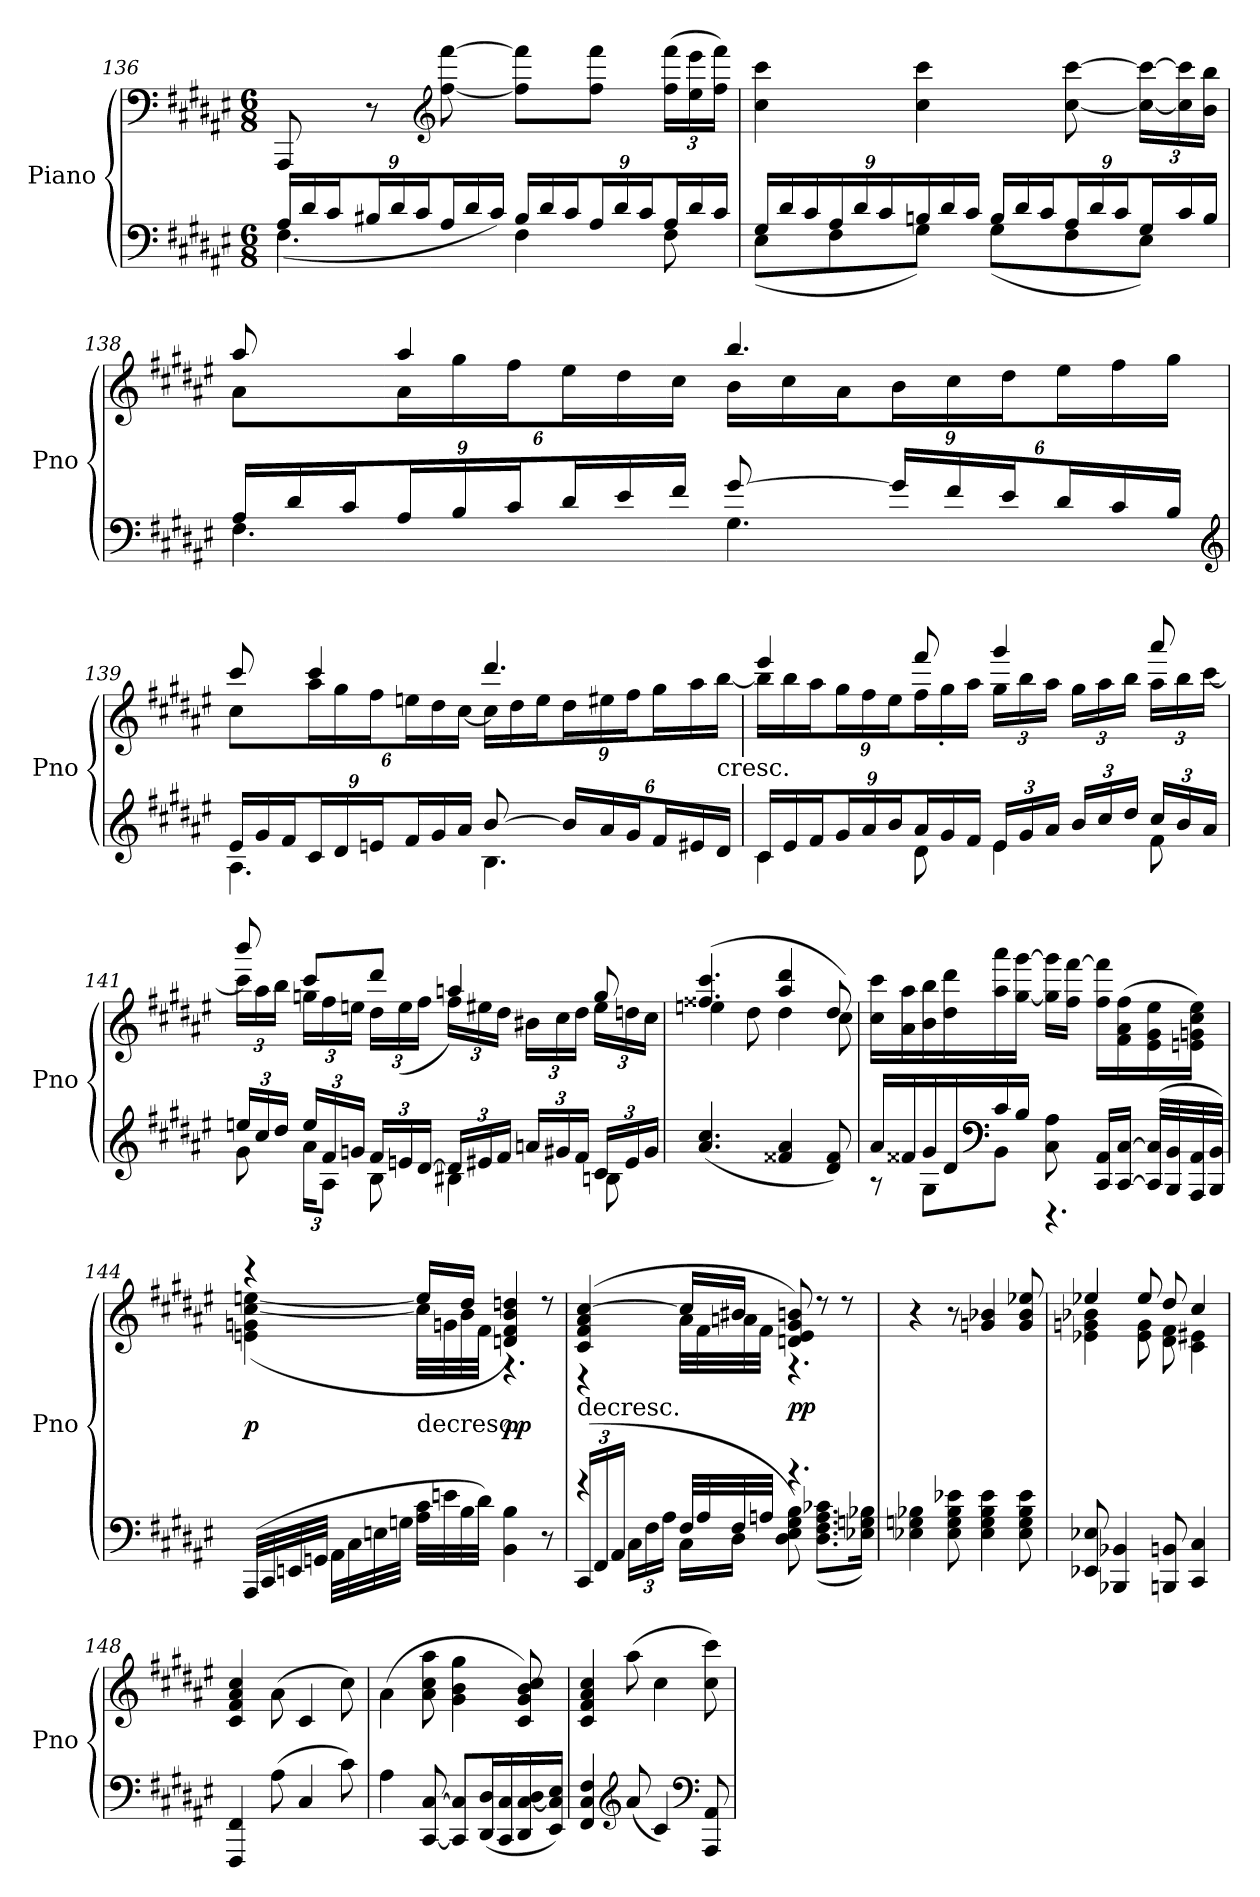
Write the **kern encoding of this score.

**kern	**kern	**dynam
*part1	*part1	*part1
*staff2	*staff1	*staff1/2
*I"Piano	*	*
*I'Pno	*	*
*clefF4	*clefF4	*
*k[f#c#g#d#a#e#]	*k[f#c#g#d#a#e#]	*
*M6/8	*M6/8	*
=136	=136	=136
*^	*	*
24A#/LL	(4.F#\	8AAA#/	.
24d#/	.	.	.
24c#/J	.	.	.
24B#X/L	.	8r	.
24d#/	.	.	.
24c#/J	.	.	.
*	*	*clefG2	*
24A#/L	.	[8ff#\ [8fff#\	.
24d#/	.	.	.
24c#/JJ)	.	.	.
24B#/LL	4F#\	8ff#]\ 8fff#]\L	.
24d#/	.	.	.
24c#/J	.	.	.
24A#/L	.	8ff#\ 8fff#\J	.
24d#/	.	.	.
24c#/J	.	.	.
24A#/L	8F#\	(24ff#\ 24fff#\LL	.
24d#/	.	24ee#\ 24eee#\	.
24c#/JJ	.	24ff#\ 24fff#\JJ)	.
=137	=137	=137	=137
24G#/LL	(8E#\L	4cc#\ 4ccc#\	.
24d#/	.	.	.
24c#/	.	.	.
24A#/	8F#\	.	.
24d#/	.	.	.
24c#/	.	.	.
24Bn/	8G#\J)	4cc#\ 4ccc#\	.
24d#/	.	.	.
24c#/JJ	.	.	.
24B/LL	(8G#\L	.	.
24d#/	.	.	.
24c#/J	.	.	.
24A#/L	8F#\	[8cc#\ [8ccc#\	.
24d#/	.	.	.
24c#/J	.	.	.
24G#/L	8E#\J)	24cc#_\ 24ccc#_\LL	.
24c#/	.	24cc#]\ 24ccc#]\	.
24B/JJ	.	24b\ 24bb\JJ	.
=138	=138	=138	=138
*	*	*^	*
24A#/LL	4.F#\	8aa#/	8a#\L	.
24d#/	.	.	.	.
24c#/J	.	.	.	.
24A#/L	.	4aa#/	24a#\L	.
24B/	.	.	24gg#\	.
24c#/J	.	.	24ff#\J	.
24d#/L	.	.	24ee#\L	.
24e#/	.	.	24dd#\	.
24f#/JJ	.	.	24cc#\JJ	.
[8g#/	4.G#\	4.bb/	24b\LL	.
.	.	.	24cc#\	.
.	.	.	24a#\J	.
24g#/LL]	.	.	24b\L	.
24f#/	.	.	24cc#\	.
24e#/J	.	.	24dd#\J	.
24d#/L	.	.	24ee#\L	.
24c#/	.	.	24ff#\	.
24B/JJ	.	.	24gg#\JJ	.
*clefG2	*	*	*	*
=139	=139	=139	=139	=139
24e#/LL	4.A#\	8ccc#/	8cc#\L	.
24g#/	.	.	.	.
24f#/J	.	.	.	.
24c#/L	.	4ccc#/	24aa#\L	.
24d#/	.	.	24gg#\	.
24en/J	.	.	24ff#\J	.
24f#/L	.	.	24een\L	.
24g#/	.	.	24dd#\	.
24a#/JJ	.	.	[24cc#\JJ	.
[8b/	4.B\	4.ddd#/	24cc#\LL]	.
.	.	.	24dd#\	.
.	.	.	24ee\J	.
24b/LL]	.	.	24dd#\L	.
24a#/	.	.	24ee#X\	.
24g#/J	.	.	24ff#\J	.
24f#/L	.	.	24gg#\L	.
24e#X/	.	.	24aa#\	.
!	!	!	!LO:TX:c:t=cresc.	!
24d#/JJ	.	.	[24bb\JJ	.
=140	=140	=140	=140	=140
24c#/LL	4c#\	4eee#/	24bb\LL]	.
24e#/	.	.	24bb\	.
24f#/J	.	.	24aa#\J	.
24g#/L	.	.	24gg#\L	.
24a#/	.	.	24ff#\	.
24b/J	.	.	24ee#\J	.
24a#/L	8d#\	8fff#/	24ff#\L	.
24g#/	.	.	24gg#'\	.
24f#/JJ	.	.	24aa#\JJ	.
24e#/LL	4e#\	4ggg#/	24gg#\LL	.
24g#/	.	.	24bb\	.
24a#/JJ	.	.	24aa#\JJ	.
24b/LL	.	.	24gg#\LL	.
24cc#/	.	.	24aa#\	.
24dd#/JJ	.	.	24bb\JJ	.
24cc#/LL	8f#\	8aaa#/	24aa#\LL	.
24b/	.	.	24bb\	.
24a#/JJ	.	.	[24ccc#\JJ	.
=141	=141	=141	=141	=141
24een/LL	8g#\	8bbb/	24ccc#\LL]	.
24cc#/	.	.	24aa#\	.
24dd#/JJ	.	.	24bb\JJ	.
24ee/LL	24a#\KL	8ccc#/L	24ggn\LL	.
24f#/	12A#\J	.	24ff#\	.
24gn/JJ	.	.	24een\JJ	.
24f#/LL	8B\	8ddd#/J	24dd#\LL	.
24en/	.	.	(24ee\	.
[24d#/JJ	.	.	24ff#\JJ	.
24d#/LL]	4B#X\	4aan/	24ff#\LL)	.
24e#X/	.	.	24ee#X\	.
24f#/JJ	.	.	24dd#\JJ	.
24an/LL	.	.	24b#X\LL	.
24g#X/	.	.	24cc#\	.
24f#/JJ	.	.	24dd#\JJ	.
24c#/LL	8Bn\	8gg/	24ee#\LL	.
24e#/	.	.	24ddn\	.
24g#/JJ	.	.	24cc#\JJ	.
*v	*v	*	*	*
=142	=142	=142	=142
(4.a#/ 4.cc#/	(4.ff##X/ 4.ccc#/	4een\	.
.	.	8dd#\	.
4f##X/ 4a#/	4aa#/ 4ddd#/	4dd#\	.
8d#/ 8f##/)	8dd#/	8cc#\)	.
*	*v	*v	*
=143	=143	=143
*^	*	*
16a#/LL	8r	16cc#\ 16ccc#\LL	.
16f##X/	.	16a#\ 16aa#\	.
16g#/	8G#\L	16b\ 16bb\	.
16d#/	.	16dd#\ 16ddd#\	.
*clefF4	*	*	*
16c#/	8BB\J	16aa#\ 16aaa#\	.
16B/JJ	.	[16gg#\ [16ggg#\JJ	.
8C#\ 8A#\	4.r	16gg#]\ 16ggg#]\LL	.
.	.	16ff#\ [16fff#\JJ	.
16CC#/ 16AA#/LL	.	16ff#\ 16fff#]\LL	.
[16CC#/ [16C#/JJ	.	(16f#\ 16a#\ 16ff#\	.
(32CC#]/ 32C#]/LLL	.	16e#\ 16g#\ 16ee#\	.
32BBB/ 32BB/	.	.	.
32AAA#/ 32AA#/	.	16en\ 16gn\ 16cc#\ 16ee#\JJ)	.
32BBB/ 32BB/JJJ)	.	.	.
*v	*v	*	*
=144	=144	=144
*	*^	*
(32AAA#/LLL	4r	(4en\ 4gn\ [4cc#\ [4een\	p
32CC#/	.	.	.
32EEn/	.	.	.
32GGn/JJJ	.	.	.
32AA#\LLL	.	.	.
32C#\	.	.	.
32En\	.	.	.
32Gn\JJJ	.	.	.
!	!LO:TX:c:t=decresc.	!	!
32A#\ 32c#\LLL	16ee/LL]	32cc#\LLL]	.
32en\	.	32gn\	.
32B\	16dd#/JJ	32b\	.
32d#\JJJ)	.	32f#\JJJ	.
4BB\ 4B\	4dn/ 4f#/ 4b/ 4ddn/)	4.r	pp
8r	8r	.	.
=145	=145	=145	=145
*^	*	*	*
!	!	!LO:TX:c:t=decresc.	!	!
4r	(24CC#/LL	(4c#/ 4f#/ 4a#/ [4cc#/	4r	.
.	24FF#/	.	.	.
.	24AA#/JJ	.	.	.
.	24C#\LL	.	.	.
.	24F#\	.	.	.
.	24A#\JJ	.	.	.
32F#/LLL	16C#\LL	16cc#/LL]	32a#\LLL	.
32A#/	.	.	32f#\	.
32F#/	16D#\JJ	16b#X/JJ	32an\	.
32An/JJJ	.	.	32f#\JJJ	.
4.r	8D#\ 8E#\ 8G#\ 8B\)	8dn/ 8e#/ 8g#/ 8bn/)	4.r	pp
.	(8.D#\ 8.F#\ 8.A\ 8.c-X\L	8r	.	.
.	.	8r	.	.
.	16E-X\ 16Gn\ 16B-X\Jk)	.	.	.
*v	*v	*	*	*
*	*v	*v	*
=146	=146	=146
4E-X\ 4Gn\ 4B-X\	4r	.
8E-\ 8G\ 8B-\ 8e-X\	8r	.
4E-\ 4G\ 4B-\ 4e-\	4gn/ 4b-X/	.
8E-\ 8G\ 8B-\ 8e-\	8g/ 8b-/ 8ee-X/	.
=147	=147	=147
*	*^	*
8EE-X/ 8E-X/	4ee-X/	4e-X\ 4gn\ 4b-X\	.
4BBB-X/ 4BB-X/	.	.	.
.	8ee-/	8e-\ 8g\	.
8BBBn/ 8BBn/	8dd#/	8d#\ 8f#\	.
4CC#/ 4C#/	4cc#/	4c#\ 4e#X\	.
*	*v	*v	*
=148	=148	=148
4FFF#/ 4FF#/	4c#/ 4f#/ 4a#/ 4cc#/	.
(8A#\	(8a#\	.
4C#/	4c#/	.
8c#\)	8cc#\)	.
=149	=149	=149
4A#\	(4a#\	.
[8CC#/ [8C#/	8a#\ 8cc#\ 8aa#\	.
8CC#]/ 8C#]/L	4g#\ 4b\ 4gg#\	.
(16DD#/ 16D#/L	.	.
16CC#/ 16C#/	.	.
16DD#/ [16C#/ 16D#/	8c#/ 8g#/ 8b/ 8cc#/)	.
16EE#/ 16C#]/ 16E#/JJ)	.	.
=150	=150	=150
4FF#/ 4C#/ 4F#/	4c#/ 4f#/ 4a#/ 4cc#/	.
*clefG2	*	*
(8a#/	(8aa#\	.
4c#/)	4cc#\	.
*clefF4	*	*
8AAA#/ 8AA#/	8cc#\ 8ccc#\)	.
=	=	=
*-	*-	*-
